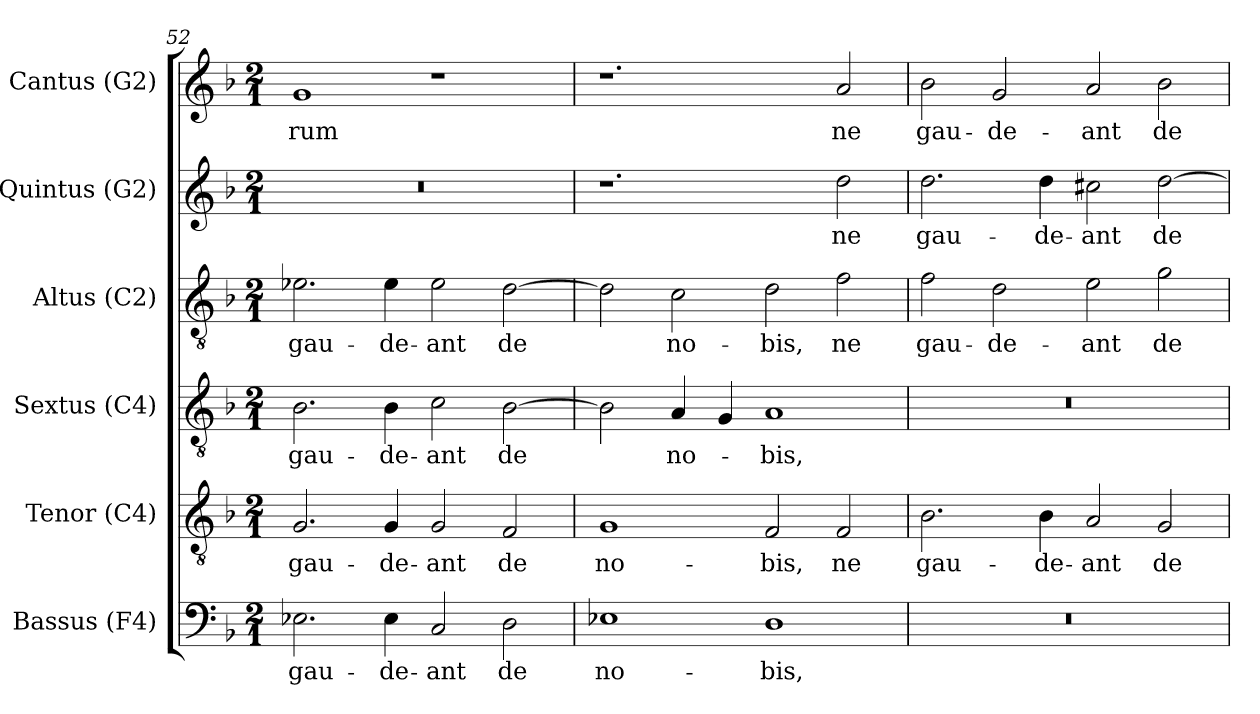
**kern	**text	**kern	**text	**kern	**text	**kern	**text	**kern	**text	**kern	**text
*part6	*part6	*part5	*part5	*part4	*part4	*part3	*part3	*part2	*part2	*part1	*part1
*staff6	*staff6	*staff5	*staff5	*staff4	*staff4	*staff3	*staff3	*staff2	*staff2	*staff1	*staff1
*I"Bassus (F4)	*	*I"Tenor (C4)	*	*I"Sextus (C4)	*	*I"Altus (C2)	*	*I"Quintus (G2)	*	*I"Cantus (G2)	*
*I'B	*	*I'T	*	*I'S	*	*I'A	*	*I'Q	*	*I'C	*
*clefF4	*	*clefGv2	*	*clefGv2	*	*clefGv2	*	*clefG2	*	*clefG2	*
*	*	*	*	*ITrd7c12	*	*	*	*	*	*	*
*k[b-]	*	*k[b-]	*	*k[b-]	*	*k[b-]	*	*k[b-]	*	*k[b-]	*
*F:	*	*F:	*	*F:	*	*F:	*	*F:	*	*F:	*
*M2/1	*	*M2/1	*	*M2/1	*	*M2/1	*	*M2/1	*	*M2/1	*
=52	=52	=52	=52	=52	=52	=52	=52	=52	=52	=52	=52
!	!LO:LY:b:color=#000000	!	!	!	!	!	!	!	!	!	!
!	!	!	!LO:LY:b:color=#000000	!	!	!	!	!	!	!	!
!	!	!	!	!	!LO:LY:b:color=#000000	!	!	!	!	!	!
!	!	!	!	!	!	!	!LO:LY:b:color=#000000	!LO:N:vis=1	!	!	!
!	!	!	!	!	!	!	!	!	!	!	!LO:LY:b:color=#000000
2.E-Xi\	gau-	2.Gi/	gau-	2.BB-i\	gau-	2.e-Xi\	gau-	0r	.	1gi	-rum
!	!LO:LY:b:color=#000000	!	!	!	!	!	!	!	!	!	!
!	!	!	!LO:LY:b:color=#000000	!	!	!	!	!	!	!	!
!	!	!	!	!	!LO:LY:b:color=#000000	!	!	!	!	!	!
!	!	!	!	!	!	!	!LO:LY:b:color=#000000	!	!	!	!
4E-i\	-de-	4Gi/	-de-	4BB-i\	-de-	4e-i\	-de-	.	.	.	.
!	!LO:LY:b:color=#000000	!	!	!	!	!	!	!	!	!	!
!	!	!	!LO:LY:b:color=#000000	!	!	!	!	!	!	!	!
!	!	!	!	!	!LO:LY:b:color=#000000	!	!	!	!	!	!
!	!	!	!	!	!	!	!LO:LY:b:color=#000000	!	!	!	!
2Ci/	-ant	2Gi/	-ant	2Ci\	-ant	2e-i\	-ant	.	.	1r	.
!	!LO:LY:b:color=#000000	!	!	!	!	!	!	!	!	!	!
!	!	!	!LO:LY:b:color=#000000	!	!	!	!	!	!	!	!
!	!	!	!	!	!LO:LY:b:color=#000000	!	!	!	!	!	!
!	!	!	!	!	!	!	!LO:LY:b:color=#000000	!	!	!	!
2Di\	de	2Fi/	de	[2BB-i\	de	[2di\	de	.	.	.	.
=53	=53	=53	=53	=53	=53	=53	=53	=53	=53	=53	=53
!	!LO:LY:b:color=#000000	!	!	!	!	!	!	!	!	!	!
!	!	!	!LO:LY:b:color=#000000	!	!	!	!	!	!	!	!
1E-i	no-	1Gi	no-	2BB-i\]	.	2di\]	.	1.r	.	1.r	.
!	!	!	!	!	!LO:LY:b:color=#000000	!	!	!	!	!	!
!	!	!	!	!	!	!	!LO:LY:b:color=#000000	!	!	!	!
.	.	.	.	4AAi/	no-	2ci\	no-	.	.	.	.
.	.	.	.	4GGi/	.	.	.	.	.	.	.
!	!LO:LY:b:color=#000000	!	!	!	!	!	!	!	!	!	!
!	!	!	!LO:LY:b:color=#000000	!	!	!	!	!	!	!	!
!	!	!	!	!	!LO:LY:b:color=#000000	!	!	!	!	!	!
!	!	!	!	!	!	!	!LO:LY:b:color=#000000	!	!	!	!
1Di	-bis,	2Fi/	-bis,	1AAi	-bis,	2di\	-bis,	.	.	.	.
!	!	!	!LO:LY:b:color=#000000	!	!	!	!	!	!	!	!
!	!	!	!	!	!	!	!LO:LY:b:color=#000000	!	!	!	!
!	!	!	!	!	!	!	!	!	!LO:LY:b:color=#000000	!	!
!	!	!	!	!	!	!	!	!	!	!	!LO:LY:b:color=#000000
.	.	2Fi/	ne	.	.	2fi\	ne	2ddi\	ne	2ai/	ne
=54	=54	=54	=54	=54	=54	=54	=54	=54	=54	=54	=54
!LO:N:vis=1	!	!	!	!	!	!	!	!	!	!	!
!	!	!	!LO:LY:b:color=#000000	!LO:N:vis=1	!	!	!	!	!	!	!
!	!	!	!	!	!	!	!LO:LY:b:color=#000000	!	!	!	!
!	!	!	!	!	!	!	!	!	!LO:LY:b:color=#000000	!	!
!	!	!	!	!	!	!	!	!	!	!	!LO:LY:b:color=#000000
0r	.	2.B-i\	gau-	0r	.	2fi\	gau-	2.ddi\	gau-	2b-i\	gau-
!	!	!	!	!	!	!	!LO:LY:b:color=#000000	!	!	!	!
!	!	!	!	!	!	!	!	!	!	!	!LO:LY:b:color=#000000
.	.	.	.	.	.	2di\	-de-	.	.	2gi/	-de-
!	!	!	!LO:LY:b:color=#000000	!	!	!	!	!	!	!	!
!	!	!	!	!	!	!	!	!	!LO:LY:b:color=#000000	!	!
.	.	4B-i\	-de-	.	.	.	.	4ddi\	-de-	.	.
!	!	!	!LO:LY:b:color=#000000	!	!	!	!	!	!	!	!
!	!	!	!	!	!	!	!LO:LY:b:color=#000000	!	!	!	!
!	!	!	!	!	!	!	!	!	!LO:LY:b:color=#000000	!	!
!	!	!	!	!	!	!	!	!	!	!	!LO:LY:b:color=#000000
.	.	2Ai/	-ant	.	.	2ei\	-ant	2cc#Xi\	-ant	2ai/	-ant
!	!	!	!LO:LY:b:color=#000000	!	!	!	!	!	!	!	!
!	!	!	!	!	!	!	!LO:LY:b:color=#000000	!	!	!	!
!	!	!	!	!	!	!	!	!	!LO:LY:b:color=#000000	!	!
!	!	!	!	!	!	!	!	!	!	!	!LO:LY:b:color=#000000
.	.	2Gi/	de	.	.	2gi\	de	[2ddi\	de	2b-i\	de
=	=	=	=	=	=	=	=	=	=	=	=
*-	*-	*-	*-	*-	*-	*-	*-	*-	*-	*-	*-
